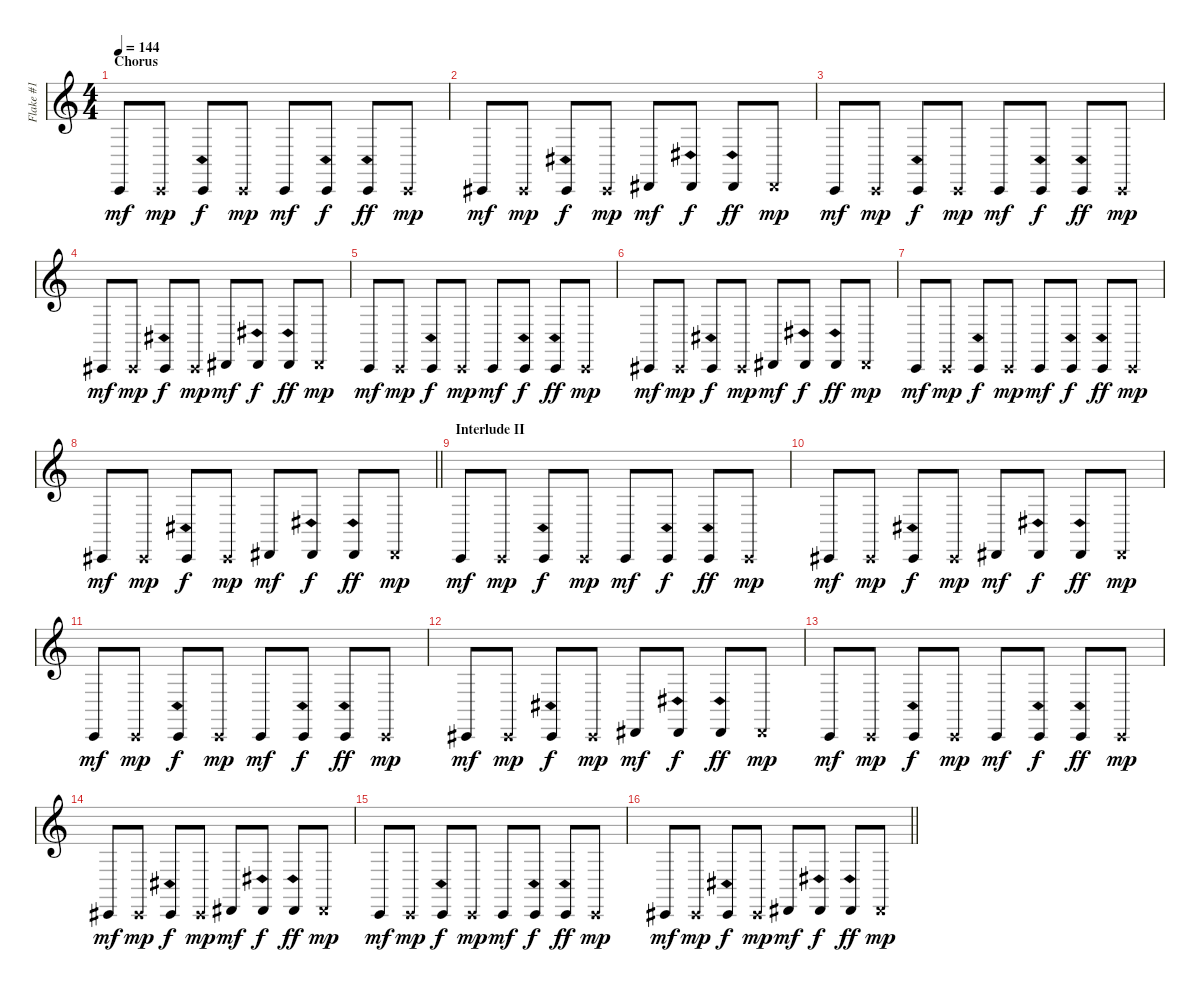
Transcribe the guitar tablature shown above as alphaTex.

\track ("Flake #1" "Flake #1") {instrument lead8bassandlead}
\staff {score}
\tuning (D4 A3 F3 C3 G2 C2) {hide}
\ts (4 4)
\section ("" "Chorus")
\tempo 144
\clef g2
\ks c
0.6.8{dy mf} 0.6{x}.8{dy mp} 0.6{sh 12}.8{dy f} 0.6{x}.8{dy mp} 0.6.8{dy mf} 0.6{sh 12}.8{dy f} 0.6{sh 12}.8{dy ff} 0.6{x}.8{dy mp} |
1.6.8{dy mf} 1.6{x}.8{dy mp} 1.6{sh 12}.8{dy f} 1.6{x}.8{dy mp} 3.6.8{dy mf} 3.6{sh 12}.8{dy f} 3.6{sh 12}.8{dy ff} 3.6{x}.8{dy mp} |
0.6.8{dy mf} 0.6{x}.8{dy mp} 0.6{sh 12}.8{dy f} 0.6{x}.8{dy mp} 0.6.8{dy mf} 0.6{sh 12}.8{dy f} 0.6{sh 12}.8{dy ff} 0.6{x}.8{dy mp} |
1.6.8{dy mf} 1.6{x}.8{dy mp} 1.6{sh 12}.8{dy f} 1.6{x}.8{dy mp} 3.6.8{dy mf} 3.6{sh 12}.8{dy f} 3.6{sh 12}.8{dy ff} 3.6{x}.8{dy mp} |
0.6.8{dy mf} 0.6{x}.8{dy mp} 0.6{sh 12}.8{dy f} 0.6{x}.8{dy mp} 0.6.8{dy mf} 0.6{sh 12}.8{dy f} 0.6{sh 12}.8{dy ff} 0.6{x}.8{dy mp} |
1.6.8{dy mf} 1.6{x}.8{dy mp} 1.6{sh 12}.8{dy f} 1.6{x}.8{dy mp} 3.6.8{dy mf} 3.6{sh 12}.8{dy f} 3.6{sh 12}.8{dy ff} 3.6{x}.8{dy mp} |
0.6.8{dy mf} 0.6{x}.8{dy mp} 0.6{sh 12}.8{dy f} 0.6{x}.8{dy mp} 0.6.8{dy mf} 0.6{sh 12}.8{dy f} 0.6{sh 12}.8{dy ff} 0.6{x}.8{dy mp} |
\barLineRight lightlight
1.6.8{dy mf} 1.6{x}.8{dy mp} 1.6{sh 12}.8{dy f} 1.6{x}.8{dy mp} 3.6.8{dy mf} 3.6{sh 12}.8{dy f} 3.6{sh 12}.8{dy ff} 3.6{x}.8{dy mp} |
\section ("" "Interlude II")
0.6.8{dy mf} 0.6{x}.8{dy mp} 0.6{sh 12}.8{dy f} 0.6{x}.8{dy mp} 0.6.8{dy mf} 0.6{sh 12}.8{dy f} 0.6{sh 12}.8{dy ff} 0.6{x}.8{dy mp} |
1.6.8{dy mf} 1.6{x}.8{dy mp} 1.6{sh 12}.8{dy f} 1.6{x}.8{dy mp} 3.6.8{dy mf} 3.6{sh 12}.8{dy f} 3.6{sh 12}.8{dy ff} 3.6{x}.8{dy mp} |
0.6.8{dy mf} 0.6{x}.8{dy mp} 0.6{sh 12}.8{dy f} 0.6{x}.8{dy mp} 0.6.8{dy mf} 0.6{sh 12}.8{dy f} 0.6{sh 12}.8{dy ff} 0.6{x}.8{dy mp} |
1.6.8{dy mf} 1.6{x}.8{dy mp} 1.6{sh 12}.8{dy f} 1.6{x}.8{dy mp} 3.6.8{dy mf} 3.6{sh 12}.8{dy f} 3.6{sh 12}.8{dy ff} 3.6{x}.8{dy mp} |
0.6.8{dy mf} 0.6{x}.8{dy mp} 0.6{sh 12}.8{dy f} 0.6{x}.8{dy mp} 0.6.8{dy mf} 0.6{sh 12}.8{dy f} 0.6{sh 12}.8{dy ff} 0.6{x}.8{dy mp} |
1.6.8{dy mf} 1.6{x}.8{dy mp} 1.6{sh 12}.8{dy f} 1.6{x}.8{dy mp} 3.6.8{dy mf} 3.6{sh 12}.8{dy f} 3.6{sh 12}.8{dy ff} 3.6{x}.8{dy mp} |
0.6.8{dy mf} 0.6{x}.8{dy mp} 0.6{sh 12}.8{dy f} 0.6{x}.8{dy mp} 0.6.8{dy mf} 0.6{sh 12}.8{dy f} 0.6{sh 12}.8{dy ff} 0.6{x}.8{dy mp} |
\barLineRight lightlight
1.6.8{dy mf} 1.6{x}.8{dy mp} 1.6{sh 12}.8{dy f} 1.6{x}.8{dy mp} 3.6.8{dy mf} 3.6{sh 12}.8{dy f} 3.6{sh 12}.8{dy ff} 3.6{x}.8{dy mp}
